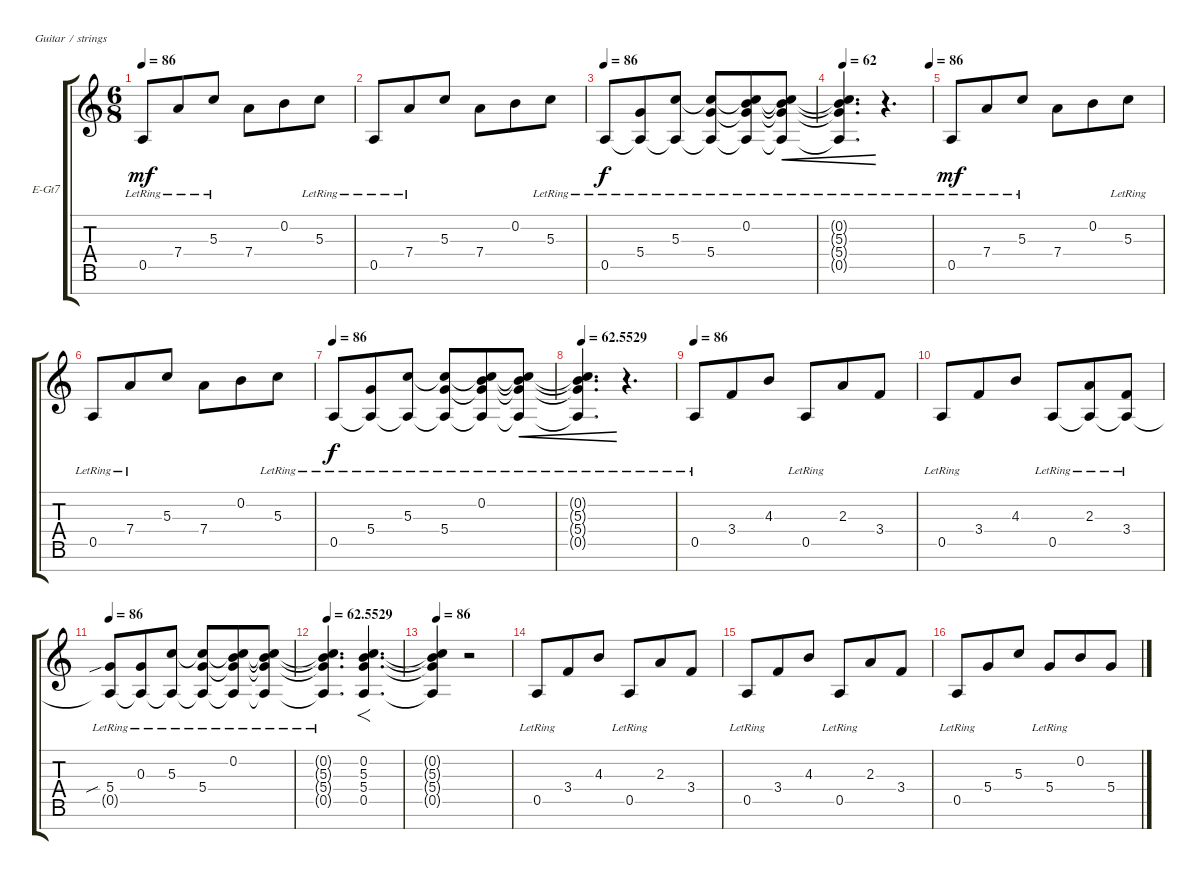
\defaultSystemsLayout 4
\bracketExtendMode groupsimilarinstruments
\firstSystemTrackNameOrientation horizontal
\otherSystemsTrackNameOrientation horizontal
\track ("Electric Guitar" "E-Gt7") {instrument overdrivenguitar}
\staff {score tabs}
\tuning (E4 B3 G3 D3 A2 E2 B1)
\ts (6 8)
\tempo 86
\clef g2
\ks c
0.5{lr}.8{dy mf instrument overdrivenguitar} 7.4{lr}.8 5.3{lr}.8 7.4.8 0.2.8 5.3{lr}.8 |
0.5{lr}.8 7.4{lr}.8 5.3.8 7.4.8 0.2.8 5.3{lr}.8 |
\tempo 86
0.5{lr}.8{dy f} (5.4{lr} 0.5{t}).8 (5.3{lr} 0.5{t}).8 (5.4{lr} 0.5{t} 5.3{lr t}).8 (0.2{lr} 0.5{t} 5.3{lr t} 5.4{lr t}).8 (0.2{lr t} 0.5{t} 5.3{lr t} 5.4{lr t}).8{cre} |
\tempo 62
\tempo (86 0.975)
(0.2{lr t} 0.5{t} 5.3{t} 5.4{t}).4{d cre} r.4{d} |
0.5{lr}.8{dy mf} 7.4{lr}.8 5.3{lr}.8 7.4.8 0.2.8 5.3{lr}.8 |
0.5{lr}.8 7.4{lr}.8 5.3.8 7.4.8 0.2.8 5.3{lr}.8 |
\tempo 86
0.5{lr}.8{dy f} (5.4{lr} 0.5{t}).8 (5.3{lr} 0.5{t}).8 (5.4{lr} 0.5{t} 5.3{lr t}).8 (0.2{lr} 0.5{t} 5.3{lr t} 5.4{lr t}).8 (0.2{lr t} 0.5{t} 5.3{lr t} 5.4{lr t}).8{cre} |
\tempo
62.5529 (0.2{lr t} 0.5{t} 5.3{t} 5.4{t}).4{d cre} r.4{d} |
\tempo 86
0.5{lr}.8 3.4.8 4.3.8 0.5{lr}.8 2.3.8 3.4.8 |
0.5{lr}.8 3.4.8 4.3.8 0.5{lr}.8 (2.3 0.5{lr t}).8 (3.4 0.5{lr t}).8 |
\tempo 86
(5.4{sib lr} 0.5{lr t}).8 (0.3 0.5{lr t}).8 (5.3 0.5{lr t}).8 (5.4{lr} 5.3{t} 0.5{lr t}).8 (0.2 5.3{t} 5.4{lr t} 0.5{lr t}).8 (0.2{lr t} 5.3{t} 5.4{lr t} 0.5{lr t}).8 |
\tempo
62.5529 (0.2{lr t} 5.3{t} 5.4{t} 0.5{t}).4{d} (0.5 0.2 5.3 5.4).4{f d} |
\tempo (86 0.00625)
(0.2{t} 0.5{t} 5.4{t} 5.3{t}).4 r.2 |
0.5{lr}.8 3.4.8 4.3.8 0.5{lr}.8 2.3.8 3.4.8 |
0.5{lr}.8 3.4.8 4.3.8 0.5{lr}.8 2.3.8 3.4.8 |
0.5{lr}.8 5.4.8 5.3.8 5.4{lr}.8 0.2.8 5.4.8
